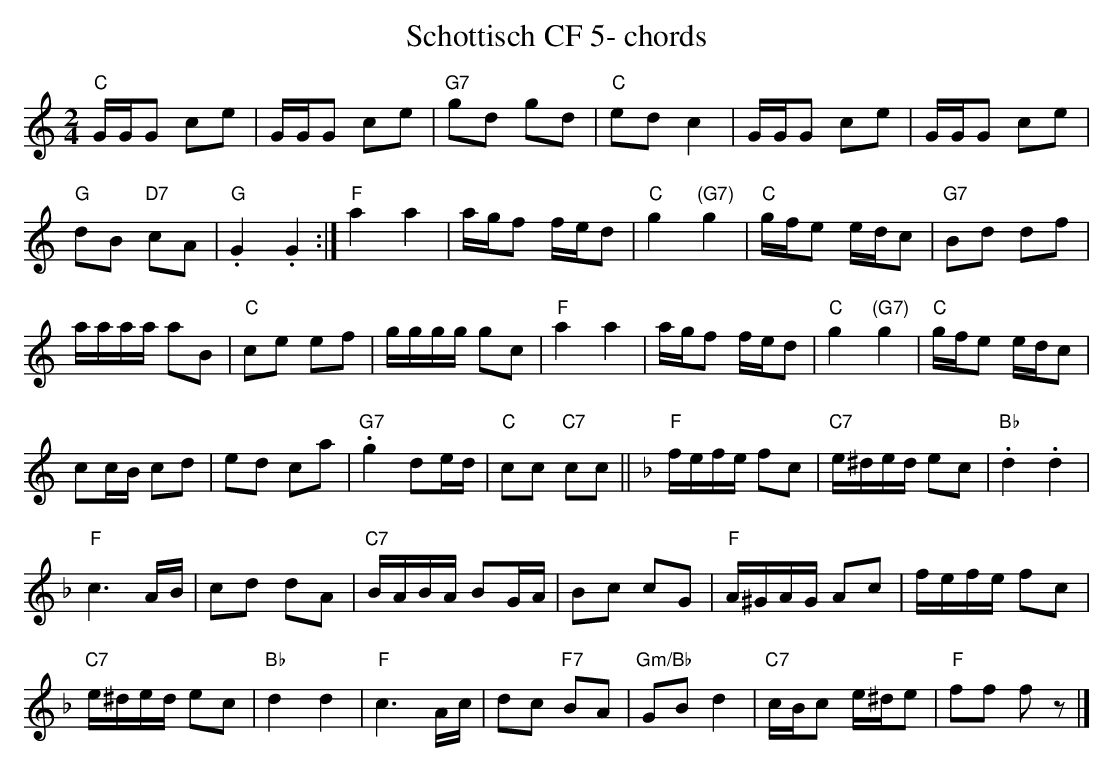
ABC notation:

X:1
T:Schottisch CF 5- chords
M:2/4
L:1/16
K:Cmaj%%MIDI gchordon
"C"GGG2 c2e2 | GGG2 c2e2 | "G7"g2d2 g2d2 | "C"e2d2c4 | GGG2 c2e2 | GGG2 c2e2 |
"G"d2B2 "D7"c2A2 | "G".G4.G4 :| "F"a4a4 | agf2 fed2 | "C"g4"(G7)"g4 | "C"gfe2 edc2 | "G7"B2d2 d2f2 |
aaaa a2B2 | "C"c2e2 e2f2 | gggg g2c2 | "F"a4a4 | agf2 fed2 | "C"g4"(G7)"g4 | "C"gfe2 edc2 |
c2cB c2d2 | e2d2 c2a2 | "G7".g4 d2ed | "C"c2c2 "C7"c2c2 || [K:Fmaj] "F"fefe f2c2 | "C7"e^ded e2c2 | "Bb".d4.d4 |
"F"c6AB | c2d2 d2A2 | "C7"BABA B2GA | B2c2 c2G2 | "F"A^GAG A2c2 | fefe f2c2 |
"C7"e^ded e2c2 | "Bb"d4d4 | "F"c6Ac | d2c2 "F7"B2A2 | "Gm/Bb"G2B2d4 | "C7"cBc2 e^de2 | "F"f2f2 f2z2 |]
